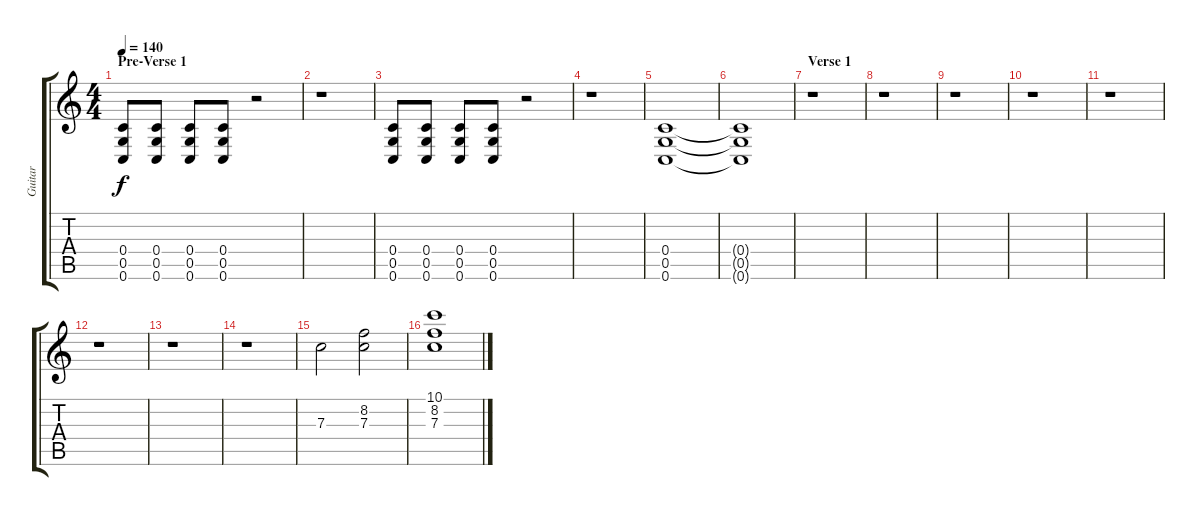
\track ("Guitar" "Guitar") {instrument overdrivenguitar}
\staff {score tabs}
\tuning (D4 A3 F3 C3 G2 C2) {hide}
\ts (4 4)
\section ("" "Pre-Verse 1")
\tempo 140
\clef g2
\ks c
(0.4 0.5 0.6).8{dy f} (0.4 0.5 0.6).8 (0.4 0.5 0.6).8 (0.4 0.5 0.6).8 r.2 |
r.1 |
(0.4 0.5 0.6).8 (0.4 0.5 0.6).8 (0.4 0.5 0.6).8 (0.4 0.5 0.6).8 r.2 |
r.1 |
(0.4 0.5 0.6).1 |
(0.4{t} 0.5{t} 0.6{t}).1 |
\section ("" "Verse 1")
r.1 |
r.1 |
r.1 |
r.1 |
r.1 |
r.1 |
r.1 |
r.1 |
7.3.2{volume 13} (8.2 7.3).2 |
(10.1 8.2 7.3).1
